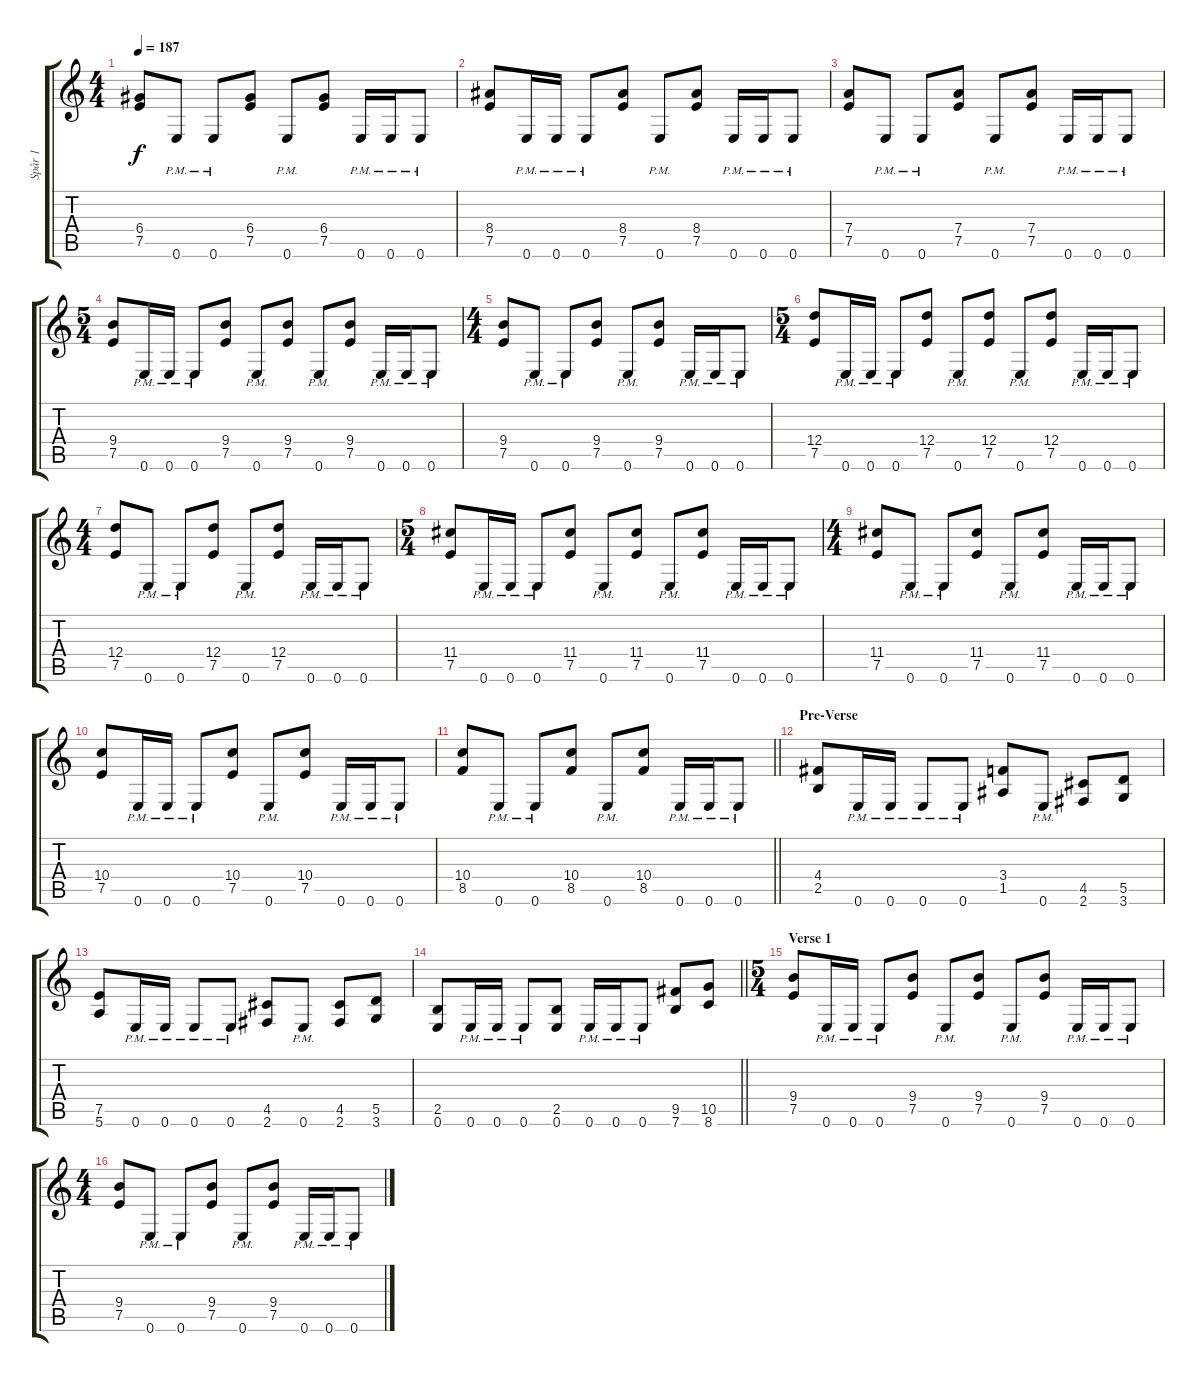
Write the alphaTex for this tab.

\track ("Spår 1" "Spår 1") {instrument acousticguitarsteel}
\staff {score tabs}
\tuning (E4 B3 G3 D3 A2 E2) {hide}
\ts (4 4)
\tempo 187
\clef g2
\ks c
(6.4 7.5).8{dy f} 0.6{pm}.8 0.6{pm}.8 (6.4 7.5).8 0.6{pm}.8 (6.4 7.5).8 0.6{pm}.16 0.6{pm}.16 0.6{pm}.8 |
(8.4 7.5).8 0.6{pm}.16 0.6{pm}.16 0.6{pm}.8 (8.4 7.5).8 0.6{pm}.8 (8.4 7.5).8 0.6{pm}.16 0.6{pm}.16 0.6{pm}.8 |
(7.4 7.5).8 0.6{pm}.8 0.6{pm}.8 (7.4 7.5).8 0.6{pm}.8 (7.4 7.5).8 0.6{pm}.16 0.6{pm}.16 0.6{pm}.8 |
\ts (5 4)
(9.4 7.5).8 0.6{pm}.16 0.6{pm}.16 0.6{pm}.8 (9.4 7.5).8 0.6{pm}.8 (9.4 7.5).8 0.6{pm}.8 (9.4 7.5).8 0.6{pm}.16 0.6{pm}.16 0.6{pm}.8 |
\ts (4 4)
(9.4 7.5).8 0.6{pm}.8 0.6{pm}.8 (9.4 7.5).8 0.6{pm}.8 (9.4 7.5).8 0.6{pm}.16 0.6{pm}.16 0.6{pm}.8 |
\ts (5 4)
(12.4 7.5).8 0.6{pm}.16 0.6{pm}.16 0.6{pm}.8 (12.4 7.5).8 0.6{pm}.8 (12.4 7.5).8 0.6{pm}.8 (12.4 7.5).8 0.6{pm}.16 0.6{pm}.16 0.6{pm}.8 |
\ts (4 4)
(12.4 7.5).8 0.6{pm}.8 0.6{pm}.8 (12.4 7.5).8 0.6{pm}.8 (12.4 7.5).8 0.6{pm}.16 0.6{pm}.16 0.6{pm}.8 |
\ts (5 4)
(11.4 7.5).8 0.6{pm}.16 0.6{pm}.16 0.6{pm}.8 (11.4 7.5).8 0.6{pm}.8 (11.4 7.5).8 0.6{pm}.8 (11.4 7.5).8 0.6{pm}.16 0.6{pm}.16 0.6{pm}.8 |
\ts (4 4)
(11.4 7.5).8 0.6{pm}.8 0.6{pm}.8 (11.4 7.5).8 0.6{pm}.8 (11.4 7.5).8 0.6{pm}.16 0.6{pm}.16 0.6{pm}.8 |
(10.4 7.5).8 0.6{pm}.16 0.6{pm}.16 0.6{pm}.8 (10.4 7.5).8 0.6{pm}.8 (10.4 7.5).8 0.6{pm}.16 0.6{pm}.16 0.6{pm}.8 |
\barLineRight lightlight
(10.4 8.5).8 0.6{pm}.8 0.6{pm}.8 (10.4 8.5).8 0.6{pm}.8 (10.4 8.5).8 0.6{pm}.16 0.6{pm}.16 0.6{pm}.8 |
\section ("" "Pre-Verse")
(4.4 2.5).8 0.6{pm}.16 0.6{pm}.16 0.6{pm}.8 0.6{pm}.8 (3.4 1.5).8 0.6{pm}.8 (4.5 2.6).8 (5.5 3.6).8 |
(7.5 5.6).8 0.6{pm}.16 0.6{pm}.16 0.6{pm}.8 0.6{pm}.8 (4.5 2.6).8 0.6{pm}.8 (4.5 2.6).8 (5.5 3.6).8 |
\barLineRight lightlight
(2.5 0.6).8 0.6{pm}.16 0.6{pm}.16 0.6{pm}.8 (2.5 0.6).8 0.6{pm}.16 0.6{pm}.16 0.6{pm}.8 (9.5 7.6).8 (10.5 8.6).8 |
\ts (5 4)
\section ("" "Verse 1")
(9.4 7.5).8 0.6{pm}.16 0.6{pm}.16 0.6{pm}.8 (9.4 7.5).8 0.6{pm}.8 (9.4 7.5).8 0.6{pm}.8 (9.4 7.5).8 0.6{pm}.16 0.6{pm}.16 0.6{pm}.8 |
\ts (4 4)
(9.4 7.5).8 0.6{pm}.8 0.6{pm}.8 (9.4 7.5).8 0.6{pm}.8 (9.4 7.5).8 0.6{pm}.16 0.6{pm}.16 0.6{pm}.8
